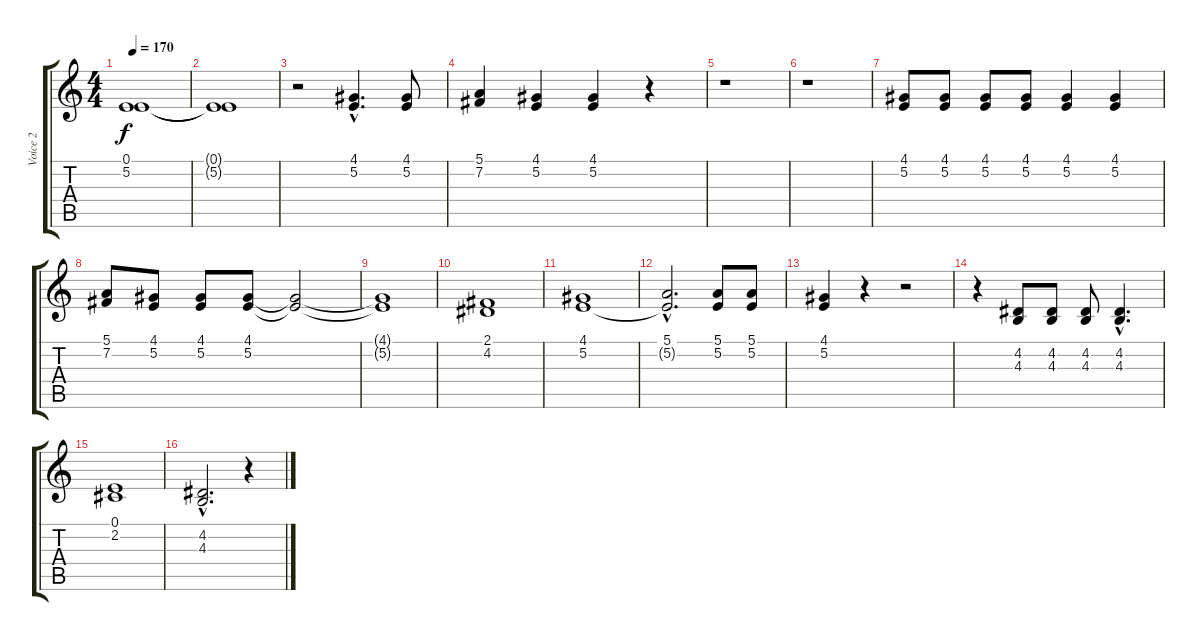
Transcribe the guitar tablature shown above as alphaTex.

\track ("Voice 2" "Voice 2") {instrument lead6voice}
\staff {score tabs}
\tuning (E4 B3 G3 D3 A2 E2) {hide}
\ts (4 4)
\tempo 170
\clef g2
\ks c
(0.1 5.2).1{dy f} |
(0.1{t} 5.2{t}).1 |
r.2 (4.1{hac} 5.2{hac}).4{d} (4.1 5.2).8 |
(5.1 7.2).4 (4.1 5.2).4 (4.1 5.2).4 r.4 |
r.1 |
r.1 |
(4.1 5.2).8 (4.1 5.2).8 (4.1 5.2).8 (4.1 5.2).8 (4.1 5.2).4 (4.1 5.2).4 |
(5.1 7.2).8 (4.1 5.2).8 (4.1 5.2).8 (4.1 5.2).8 (4.1{t} 5.2{t}).2 |
(4.1{t} 5.2{t}).1 |
(2.1 4.2).1 |
(4.1 5.2).1 |
(5.1{hac} 5.2{hac t}).2{d} (5.1 5.2).8 (5.1 5.2).8 |
(4.1 5.2).4 r.4 r.2 |
r.4 (4.2 4.3).8 (4.2 4.3).8 (4.2 4.3).8 (4.2{hac} 4.3{hac}).4{d} |
(0.1 2.2).1 |
(4.2{hac} 4.3{hac}).2{d} r.4
